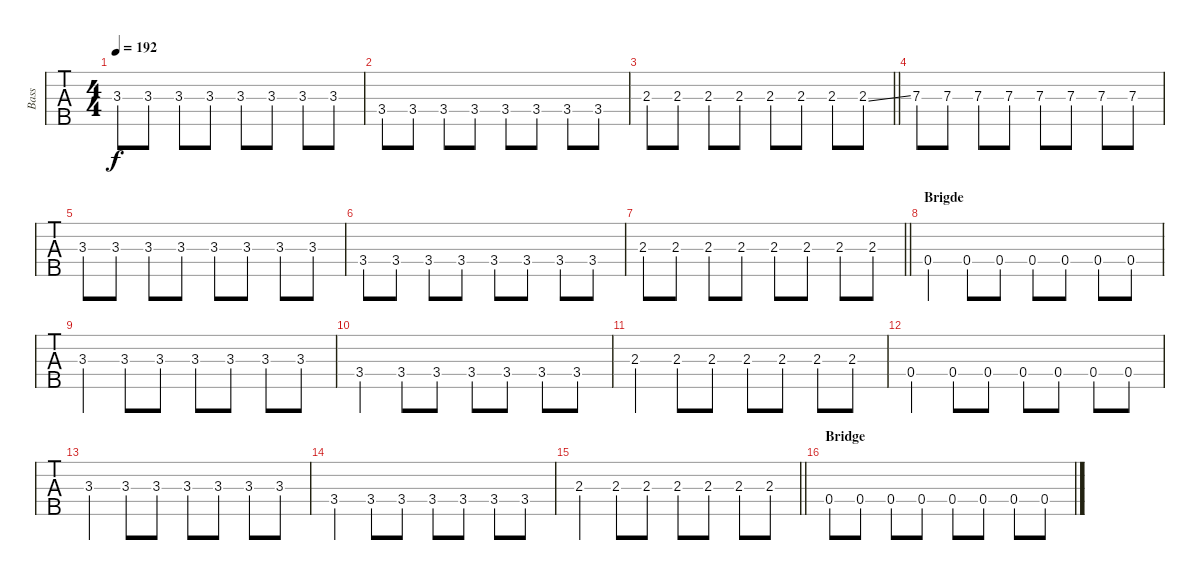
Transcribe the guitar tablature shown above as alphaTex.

\track ("Bass" "Bass") {instrument electricbassfinger}
\staff {tabs}
\tuning (G2 D2 A1 E1 B0) {hide}
\ts (4 4)
\tempo 192
\clef f4
\ks c
3.3.8{dy f} 3.3.8 3.3.8 3.3.8 3.3.8 3.3.8 3.3.8 3.3.8 |
3.4.8 3.4.8 3.4.8 3.4.8 3.4.8 3.4.8 3.4.8 3.4.8 |
\barLineRight lightlight
2.3.8 2.3.8 2.3.8 2.3.8 2.3.8 2.3.8 2.3.8 2.3{ss}.8 |
7.3.8 7.3.8 7.3.8 7.3.8 7.3.8 7.3.8 7.3.8 7.3.8 |
3.3.8 3.3.8 3.3.8 3.3.8 3.3.8 3.3.8 3.3.8 3.3.8 |
3.4.8 3.4.8 3.4.8 3.4.8 3.4.8 3.4.8 3.4.8 3.4.8 |
\barLineRight lightlight
2.3.8 2.3.8 2.3.8 2.3.8 2.3.8 2.3.8 2.3.8 2.3.8 |
\section ("" "Brigde")
0.4.4 0.4.8 0.4.8 0.4.8 0.4.8 0.4.8 0.4.8 |
3.3.4 3.3.8 3.3.8 3.3.8 3.3.8 3.3.8 3.3.8 |
3.4.4 3.4.8 3.4.8 3.4.8 3.4.8 3.4.8 3.4.8 |
2.3.4 2.3.8 2.3.8 2.3.8 2.3.8 2.3.8 2.3.8 |
0.4.4 0.4.8 0.4.8 0.4.8 0.4.8 0.4.8 0.4.8 |
3.3.4 3.3.8 3.3.8 3.3.8 3.3.8 3.3.8 3.3.8 |
3.4.4 3.4.8 3.4.8 3.4.8 3.4.8 3.4.8 3.4.8 |
\barLineRight lightlight
2.3.4 2.3.8 2.3.8 2.3.8 2.3.8 2.3.8 2.3.8 |
\section ("" "Bridge")
0.4.8 0.4.8 0.4.8 0.4.8 0.4.8 0.4.8 0.4.8 0.4.8
